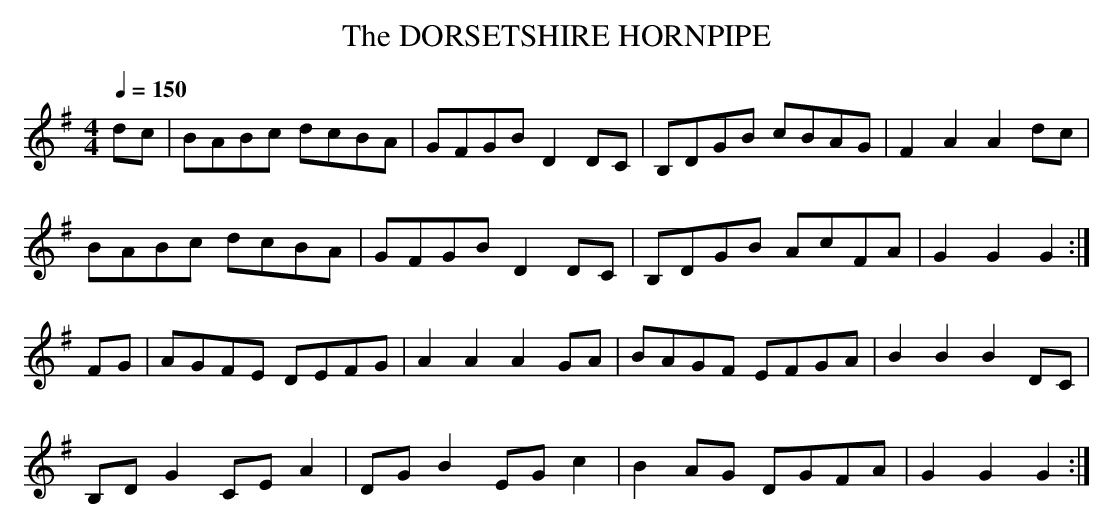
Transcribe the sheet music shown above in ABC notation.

X:1
T:DORSETSHIRE HORNPIPE, The
M:4/4
L:1/8
Q:1/4=150
K:G
dc|BABc dcBA|GFGB D2DC|B,DGB cBAG|F2A2 A2dc|
BABc dcBA|GFGB D2 DC|B,DGB AcFA|G2 G2 G2:|
FG|AGFE DEFG|A2 A2 A2 GA|BAGF EFGA|B2 B2 B2 DC|
B,D G2 CE A2|DG B2 EG c2|B2 AG DGFA|G2 G2 G2:|
